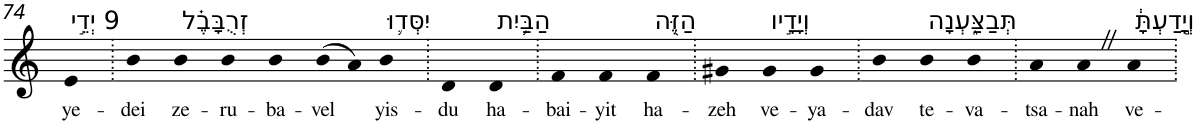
**kern	**text
*part1	*part1
*staff1	*staff1
*I"Piano	*
*I'Pno	*
!!LO:PB:g=z
*clefG2	*
*k[]	*
=74	=74
!LO:TX:a:t=9 יְדֵ֣י	!
!	!LO:LY:b
4e	ye-
=75.	=75.
!	!LO:LY:b
4b	-dei
!LO:TX:a:t=זְרֻבָּבֶ֗ל	!
!	!LO:LY:b
4b	ze-
!	!LO:LY:b
4b	-ru-
!	!LO:LY:b
4b	-ba-
!	!LO:LY:b
(>8b	-vel
8a)	.
!LO:TX:a:t=יִסְּד֛וּ	!
!	!LO:LY:b
4b	yis-
=76.	=76.
!	!LO:LY:b
4d	-du
!LO:TX:a:t=הַבַּ֥יִת	!
!	!LO:LY:b
4d	ha-
=77.	=77.
!	!LO:LY:b
4f	-bai-
!	!LO:LY:b
4f	-yit
!LO:TX:a:t=הַזֶּ֖ה	!
!	!LO:LY:b
4f	ha-
=78.	=78.
!	!LO:LY:b
4g#X	-zeh
!LO:TX:a:t=וְיָדָ֣יו	!
!	!LO:LY:b
4g#	ve-
!	!LO:LY:b
4g#	-ya-
=79.	=79.
!	!LO:LY:b
4b	-dav
!LO:TX:a:t=תְּבַצַּ֑עְנָה	!
!	!LO:LY:b
4b	te-
!	!LO:LY:b
4b	-va-
=80.	=80.
!	!LO:LY:b
4a	-tsa-
!	!LO:LY:b
4aZ	-nah
!LO:TX:a:t=וְיָ֣דַעְתָּ֔	!
!	!LO:LY:b
4a	ve-
=.	=.
*-	*-
